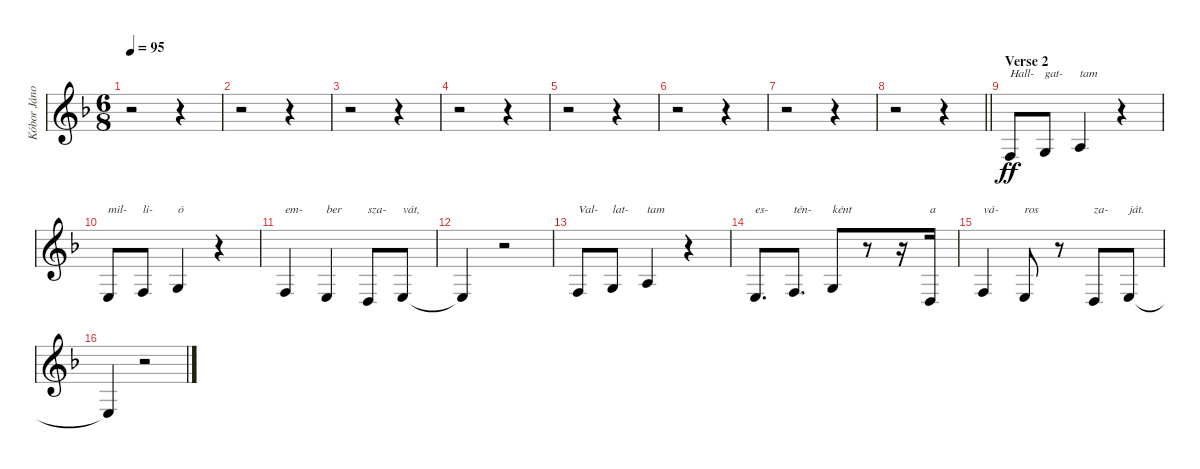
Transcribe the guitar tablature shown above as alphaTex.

\track ("Kóbor János" "Kóbor Jáno") {instrument voiceoohs}
\staff {score}
\tuning (E4 B3 G3 D3 A2 E2) {hide}
\ts (6 8)
\tempo 95
\clef g2
\ks dminor
r.2{dy ff} r.4 |
r.2 r.4 |
r.2 r.4 |
r.2 r.4 |
r.2 r.4 |
r.2 r.4 |
r.2 r.4 |
\barLineRight lightlight
r.2 r.4 |
\section ("" "Verse 2")
3.4.8{txt "Hall-"} 0.3.8{txt "gat-"} 2.3.4{txt "tam"} r.4 |
2.4.8{txt "mil-"} 3.4.8{txt "li-"} 0.3.4{txt "ó"} r.4 |
3.4.4{txt "em-"} 2.4.4{txt "ber"} 0.4.8{txt "sza-"} 2.4.8{txt "vát,"} |
2.4{t}.4 r.2 |
3.4.8{txt "Val-"} 0.3.8{txt "lat-"} 2.3.4{txt "tam"} r.4 |
2.4.8{d txt "es-"} 3.4.8{d txt "tén-"} 0.3.8{txt "ként"} r.8 r.16 0.4.16{txt "a"} |
3.4.4{txt "vá-"} 2.4.8{txt "ros"} r.8 0.4.8{txt "za-"} 2.4.8{txt "ját."} |
2.4{t}.4 r.2
